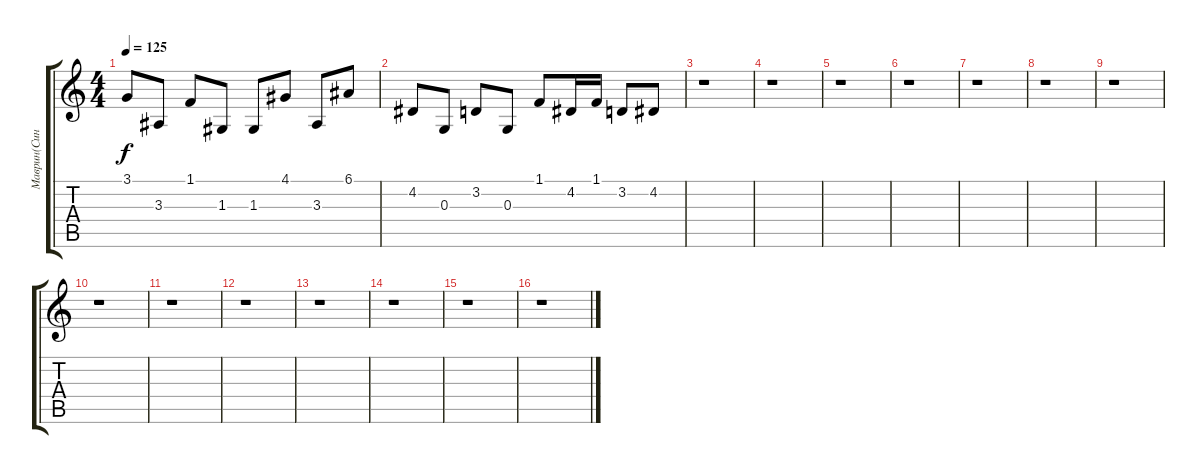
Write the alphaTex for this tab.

\track ("Маврин(Синтезатор-3)" "Маврин(Син") {instrument harpsichord}
\staff {score tabs}
\tuning (E4 B3 G3 D3 A2 E2) {hide}
\ts (4 4)
\tempo 125
\clef g2
\ks c
3.1.8{dy f} 3.3.8 1.1.8 1.3.8 1.3.8 4.1.8 3.3.8 6.1.8 |
4.2.8 0.3.8 3.2.8 0.3.8 1.1.8 4.2.16 1.1.16 3.2.8 4.2.8 |
r.1 |
r.1 |
r.1 |
r.1 |
r.1 |
r.1 |
r.1 |
r.1 |
r.1 |
r.1 |
r.1 |
r.1 |
r.1 |
r.1
